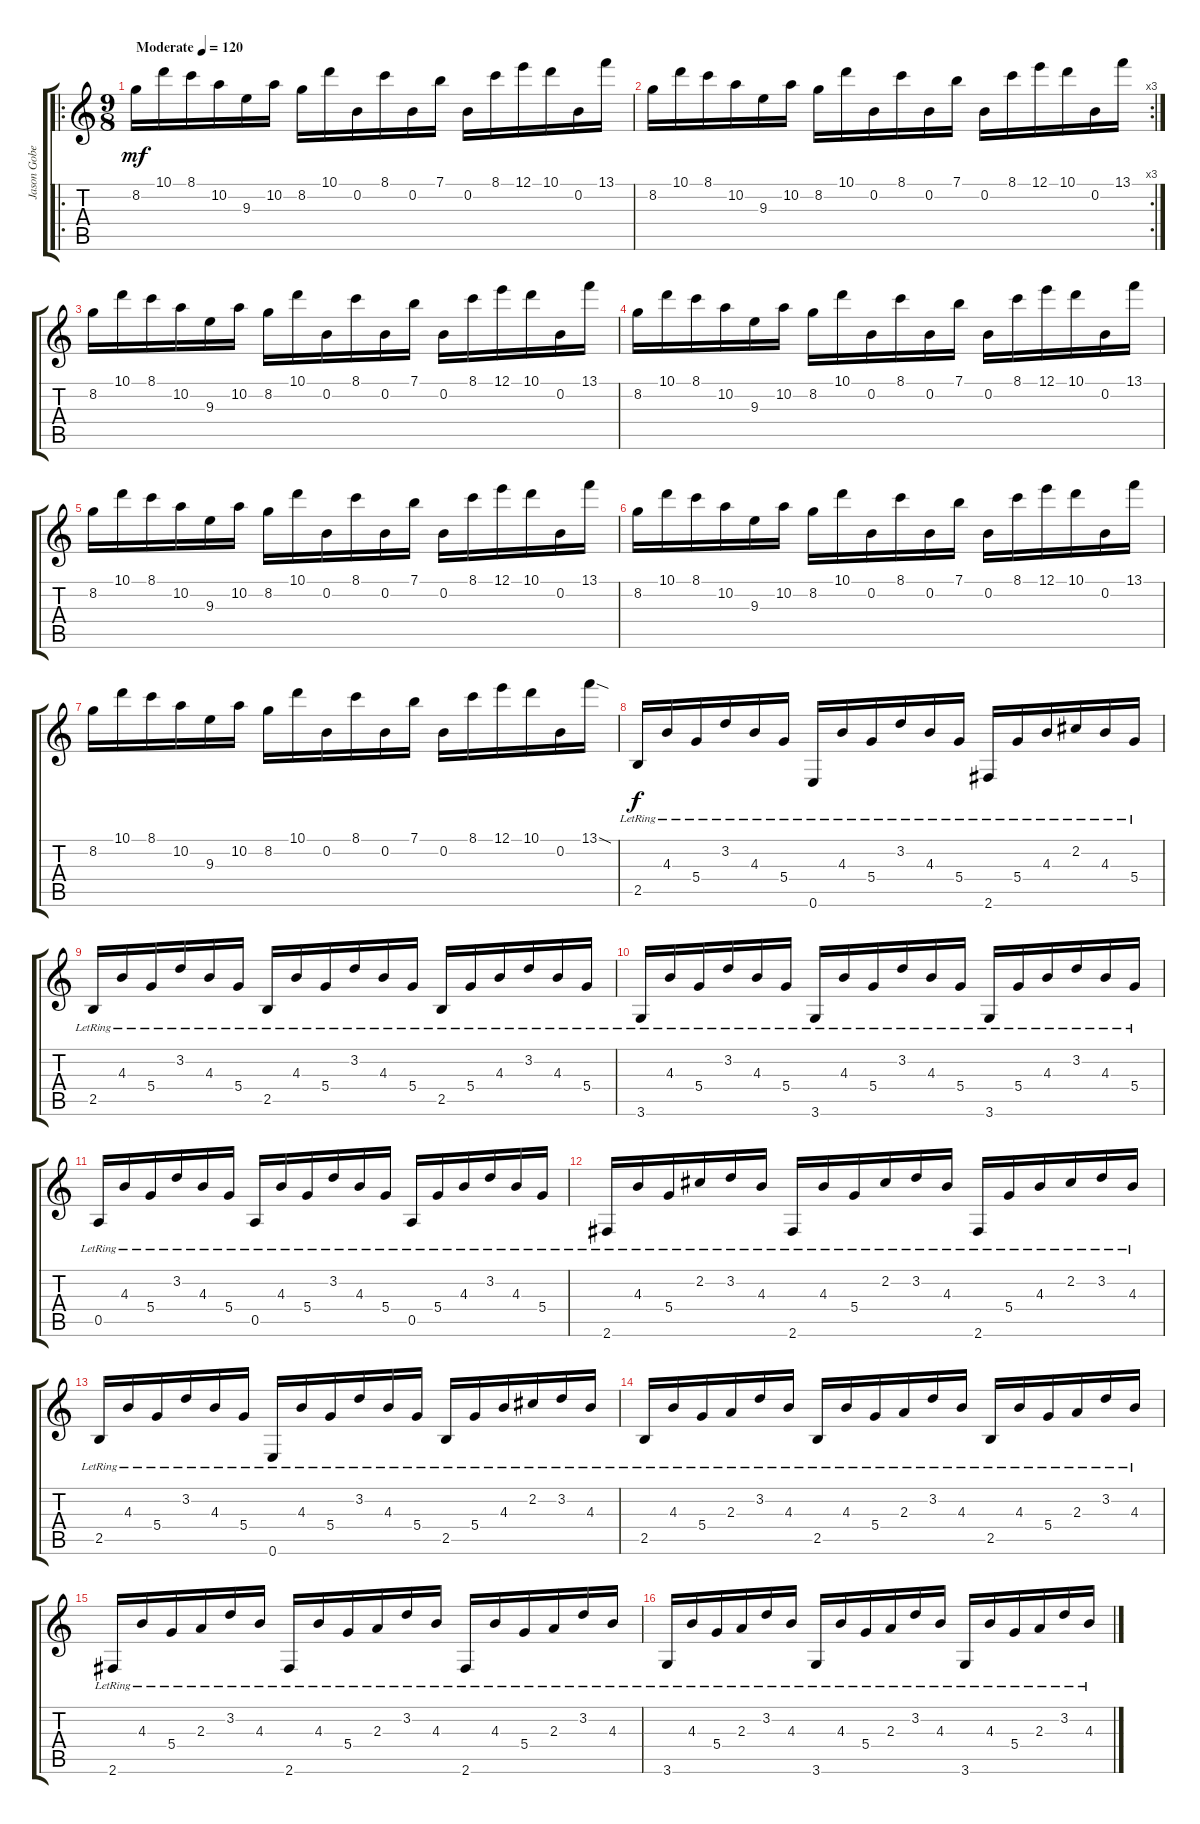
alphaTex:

\track ("Jason Gobel (clean)" "Jason Gobe") {instrument electricguitarjazz}
\staff {score tabs}
\tuning (E4 B3 G3 D3 A2 E2) {hide}
\ro
\ts (9 8)
\tempo (120 "Moderate")
\tempo 92
\tempo (120 "Moderate")
\clef g2
\ks c
8.2.16{dy mf instrument electricguitarjazz} 10.1.16 8.1.16 10.2.16 9.3.16 10.2.16 8.2.16 10.1.16 0.2.16 8.1.16 0.2.16 7.1.16 0.2.16 8.1.16 12.1.16 10.1.16 0.2.16 13.1.16 |
\rc 3
8.2.16 10.1.16 8.1.16 10.2.16 9.3.16 10.2.16 8.2.16 10.1.16 0.2.16 8.1.16 0.2.16 7.1.16 0.2.16 8.1.16 12.1.16 10.1.16 0.2.16 13.1.16 |
8.2.16 10.1.16 8.1.16 10.2.16 9.3.16 10.2.16 8.2.16 10.1.16 0.2.16 8.1.16 0.2.16 7.1.16 0.2.16 8.1.16 12.1.16 10.1.16 0.2.16 13.1.16 |
8.2.16 10.1.16 8.1.16 10.2.16 9.3.16 10.2.16 8.2.16 10.1.16 0.2.16 8.1.16 0.2.16 7.1.16 0.2.16 8.1.16 12.1.16 10.1.16 0.2.16 13.1.16 |
8.2.16 10.1.16 8.1.16 10.2.16 9.3.16 10.2.16 8.2.16 10.1.16 0.2.16 8.1.16 0.2.16 7.1.16 0.2.16 8.1.16 12.1.16 10.1.16 0.2.16 13.1.16 |
8.2.16 10.1.16 8.1.16 10.2.16 9.3.16 10.2.16 8.2.16 10.1.16 0.2.16 8.1.16 0.2.16 7.1.16 0.2.16 8.1.16 12.1.16 10.1.16 0.2.16 13.1.16 |
8.2.16 10.1.16 8.1.16 10.2.16 9.3.16 10.2.16 8.2.16 10.1.16 0.2.16 8.1.16 0.2.16 7.1.16 0.2.16 8.1.16 12.1.16 10.1.16 0.2.16 13.1{sod}.16 |
2.5{lr}.16{dy f} 4.3{lr}.16 5.4{lr}.16 3.2{lr}.16 4.3{lr}.16 5.4{lr}.16 0.6{lr}.16 4.3{lr}.16 5.4{lr}.16 3.2{lr}.16 4.3{lr}.16 5.4{lr}.16 2.6{lr}.16 5.4{lr}.16 4.3{lr}.16 2.2{lr}.16 4.3{lr}.16 5.4{lr}.16 |
2.5{lr}.16 4.3{lr}.16 5.4{lr}.16 3.2{lr}.16 4.3{lr}.16 5.4{lr}.16 2.5{lr}.16 4.3{lr}.16 5.4{lr}.16 3.2{lr}.16 4.3{lr}.16 5.4{lr}.16 2.5{lr}.16 5.4{lr}.16 4.3{lr}.16 3.2{lr}.16 4.3{lr}.16 5.4{lr}.16 |
3.6{lr}.16 4.3{lr}.16 5.4{lr}.16 3.2{lr}.16 4.3{lr}.16 5.4{lr}.16 3.6{lr}.16 4.3{lr}.16 5.4{lr}.16 3.2{lr}.16 4.3{lr}.16 5.4{lr}.16 3.6{lr}.16 5.4{lr}.16 4.3{lr}.16 3.2{lr}.16 4.3{lr}.16 5.4{lr}.16 |
0.5{lr}.16 4.3{lr}.16 5.4{lr}.16 3.2{lr}.16 4.3{lr}.16 5.4{lr}.16 0.5{lr}.16 4.3{lr}.16 5.4{lr}.16 3.2{lr}.16 4.3{lr}.16 5.4{lr}.16 0.5{lr}.16 5.4{lr}.16 4.3{lr}.16 3.2{lr}.16 4.3{lr}.16 5.4{lr}.16 |
2.6{lr}.16 4.3{lr}.16 5.4{lr}.16 2.2{lr}.16 3.2{lr}.16 4.3{lr}.16 2.6{lr}.16 4.3{lr}.16 5.4{lr}.16 2.2{lr}.16 3.2{lr}.16 4.3{lr}.16 2.6{lr}.16 5.4{lr}.16 4.3{lr}.16 2.2{lr}.16 3.2{lr}.16 4.3{lr}.16 |
2.5{lr}.16 4.3{lr}.16 5.4{lr}.16 3.2{lr}.16 4.3{lr}.16 5.4{lr}.16 0.6{lr}.16 4.3{lr}.16 5.4{lr}.16 3.2{lr}.16 4.3{lr}.16 5.4{lr}.16 2.5{lr}.16 5.4{lr}.16 4.3{lr}.16 2.2{lr}.16 3.2{lr}.16 4.3{lr}.16 |
2.5{lr}.16 4.3{lr}.16 5.4{lr}.16 2.3{lr}.16 3.2{lr}.16 4.3{lr}.16 2.5{lr}.16 4.3{lr}.16 5.4{lr}.16 2.3{lr}.16 3.2{lr}.16 4.3{lr}.16 2.5{lr}.16 4.3{lr}.16 5.4{lr}.16 2.3{lr}.16 3.2{lr}.16 4.3{lr}.16 |
2.6{lr}.16 4.3{lr}.16 5.4{lr}.16 2.3{lr}.16 3.2{lr}.16 4.3{lr}.16 2.6{lr}.16 4.3{lr}.16 5.4{lr}.16 2.3{lr}.16 3.2{lr}.16 4.3{lr}.16 2.6{lr}.16 4.3{lr}.16 5.4{lr}.16 2.3{lr}.16 3.2{lr}.16 4.3{lr}.16 |
3.6{lr}.16 4.3{lr}.16 5.4{lr}.16 2.3{lr}.16 3.2{lr}.16 4.3{lr}.16 3.6{lr}.16 4.3{lr}.16 5.4{lr}.16 2.3{lr}.16 3.2{lr}.16 4.3{lr}.16 3.6{lr}.16 4.3{lr}.16 5.4{lr}.16 2.3{lr}.16 3.2{lr}.16 4.3{lr}.16
